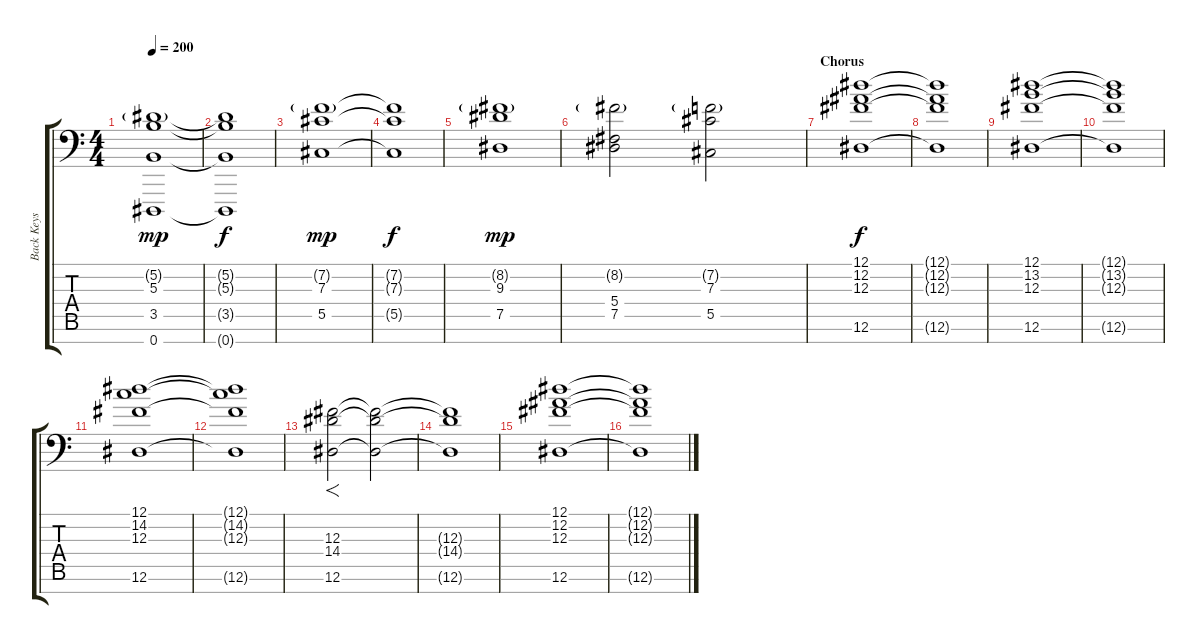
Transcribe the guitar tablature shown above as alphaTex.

\track ("Back Keys" "Back Keys") {instrument stringensemble1}
\staff {score tabs}
\tuning (Eb4 Bb3 Gb3 Db3 Ab2 Eb2 Eb1) {hide}
\ts (4 4)
\tempo 200
\clef f4
\ks c
(5.2{g} 5.3 3.5 0.7).1{dy mp} |
(5.2{t} 5.3{t} 3.5{t} 0.7{t}).1{dy f} |
(7.2{g} 7.3 5.5).1{dy mp} |
(7.2{t} 7.3{t} 5.5{t}).1{dy f} |
(8.2{g} 9.3 7.5).1{dy mp instrument choiraahs} |
(8.2{g} 5.4 7.5).2{instrument choiraahs} (7.2{g} 7.3 5.5).2 |
\section ("" "Chorus")
(12.1 12.2 12.3 12.6).1{dy f volume 12 instrument synthstrings2} |
(12.1{t} 12.2{t} 12.3{t} 12.6{t}).1 |
(12.1 13.2 12.3 12.6).1{volume 12 instrument synthstrings2} |
(12.1{t} 13.2{t} 12.3{t} 12.6{t}).1 |
(12.1 14.2 12.3 12.6).1{volume 12 instrument synthstrings2} |
(12.1{t} 14.2{t} 12.3{t} 12.6{t}).1 |
(12.3 14.4 12.6).2{f volume 13 instrument choiraahs} (12.3{t} 14.4{t} 12.6{t}).2 |
(12.3{t} 14.4{t} 12.6{t}).1 |
(12.1 12.2 12.3 12.6).1{volume 12 instrument synthstrings2} |
(12.1{t} 12.2{t} 12.3{t} 12.6{t}).1
